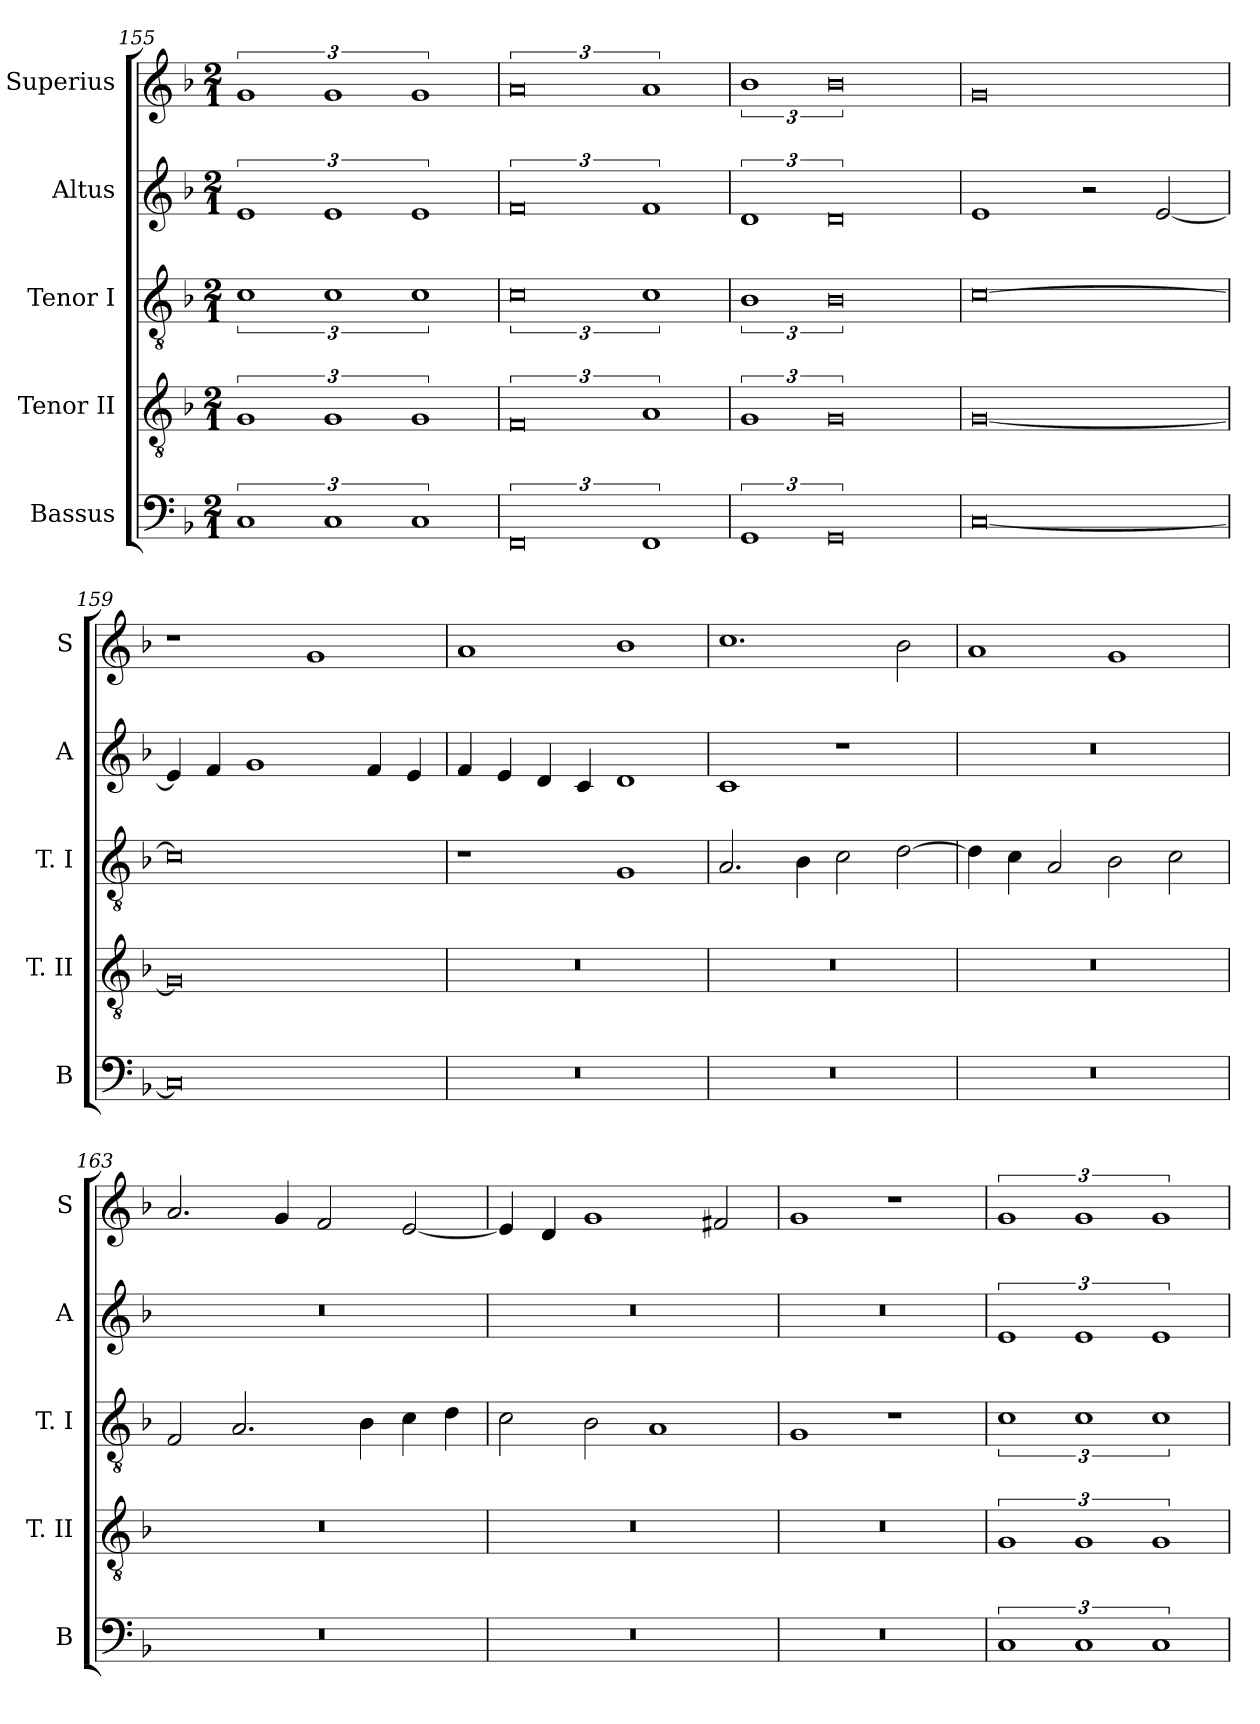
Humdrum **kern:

**kern	**kern	**kern	**kern	**kern
*part5	*part4	*part3	*part2	*part1
*staff5	*staff4	*staff3	*staff2	*staff1
*I"Bassus	*I"Tenor II	*I"Tenor I	*I"Altus	*I"Superius
*I'B	*I'T. II	*I'T. I	*I'A	*I'S
*clefF4	*clefGv2	*clefGv2	*clefG2	*clefG2
*k[b-]	*k[b-]	*k[b-]	*k[b-]	*k[b-]
*F:	*F:	*F:	*F:	*F:
*M2/1	*M2/1	*M2/1	*M2/1	*M2/1
=155	=155	=155	=155	=155
3%2C	3%2G	3%2c	3%2e	3%2g
3%2C	3%2G	3%2c	3%2e	3%2g
3%2C	3%2G	3%2c	3%2e	3%2g
=156	=156	=156	=156	=156
3%4FF	3%4F	3%4c	3%4f	3%4a
3%2FF	3%2A	3%2c	3%2f	3%2a
=157	=157	=157	=157	=157
3%2GG	3%2G	3%2B-	3%2d	3%2b-
3%4GG	3%4G	3%4B-	3%4d	3%4b-
=158	=158	=158	=158	=158
[0C	[0G	[0c	1e	0g
.	.	.	2r	.
.	.	.	[2e	.
=159	=159	=159	=159	=159
0C]	0G]	0c]	4e]	1r
.	.	.	4f	.
.	.	.	1g	.
.	.	.	.	1g
.	.	.	4f	.
.	.	.	4e	.
=160	=160	=160	=160	=160
0r	0r	1r	4f	1a
.	.	.	4e	.
.	.	.	4d	.
.	.	.	4c	.
.	.	1G	1d	1b-
=161	=161	=161	=161	=161
0r	0r	2.A	1c	1.cc
.	.	4B-	.	.
.	.	2c	1r	.
.	.	[2d	.	2b-
=162	=162	=162	=162	=162
0r	0r	4d]	0r	1a
.	.	4c	.	.
.	.	2A	.	.
.	.	2B-	.	1g
.	.	2c	.	.
=163	=163	=163	=163	=163
0r	0r	2F	0r	2.a
.	.	2.A	.	.
.	.	.	.	4g
.	.	.	.	2f
.	.	4B-	.	.
.	.	4c	.	[2e
.	.	4d	.	.
=164	=164	=164	=164	=164
0r	0r	2c	0r	4e]
.	.	.	.	4d
.	.	2B-	.	1g
.	.	1A	.	.
.	.	.	.	2f#X
=165	=165	=165	=165	=165
0r	0r	1G	0r	1g
.	.	1r	.	1r
=166	=166	=166	=166	=166
3%2C	3%2G	3%2c	3%2e	3%2g
3%2C	3%2G	3%2c	3%2e	3%2g
3%2C	3%2G	3%2c	3%2e	3%2g
=	=	=	=	=
*-	*-	*-	*-	*-
